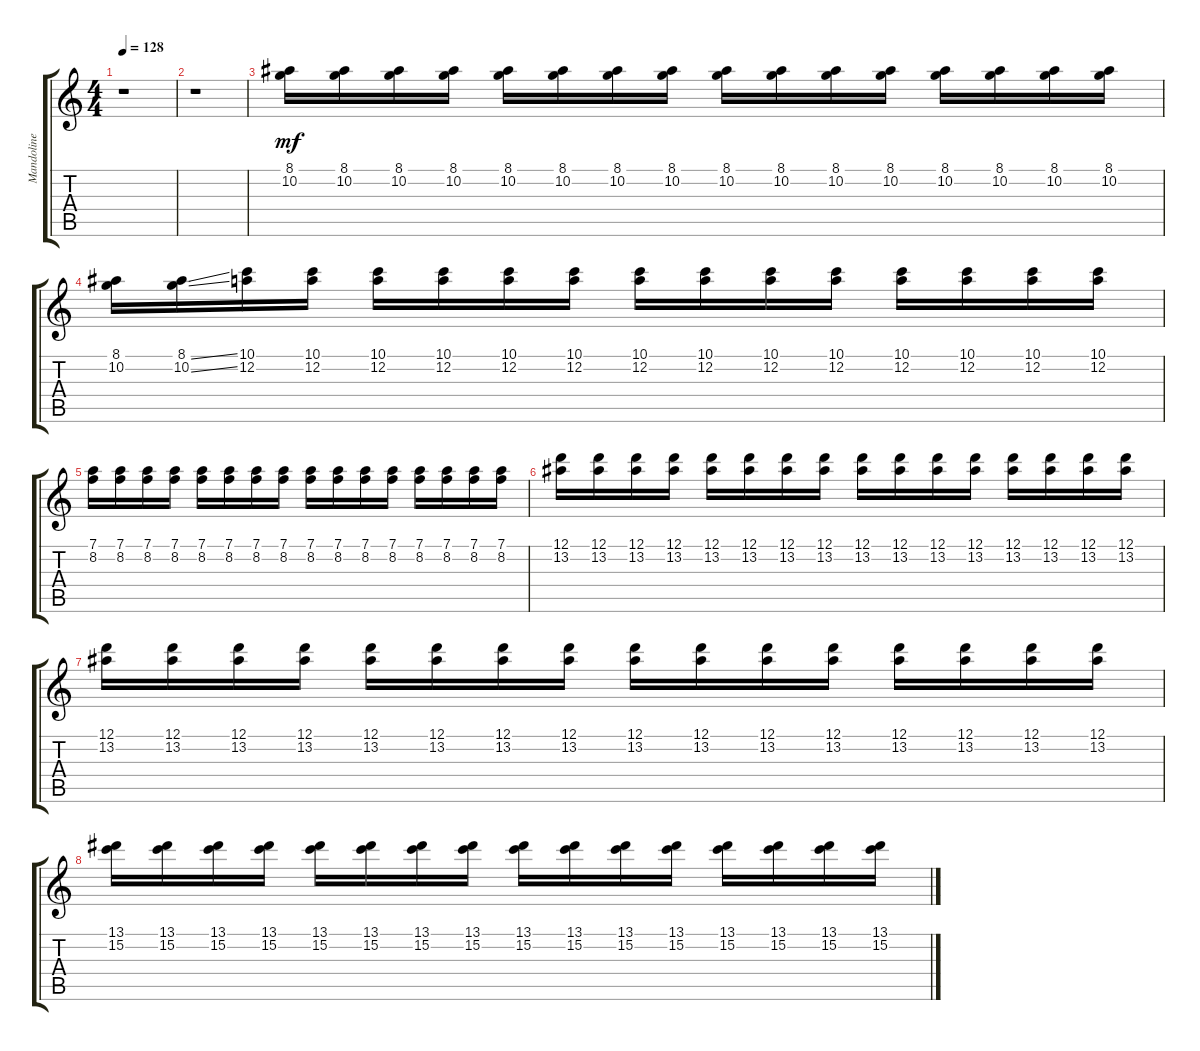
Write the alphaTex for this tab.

\track ("Mandoline" "Mandoline") {instrument electricguitarclean}
\staff {score tabs}
\tuning (D4 A3 F3 C3 G2 C2) {hide}
\ts (4 4)
\tempo 128
\clef g2
\ks c
r.1{dy mf} |
r.1 |
(8.1 10.2).16 (8.1 10.2).16 (8.1 10.2).16 (8.1 10.2).16 (8.1 10.2).16 (8.1 10.2).16 (8.1 10.2).16 (8.1 10.2).16 (8.1 10.2).16 (8.1 10.2).16 (8.1 10.2).16 (8.1 10.2).16 (8.1 10.2).16 (8.1 10.2).16 (8.1 10.2).16 (8.1 10.2).16 |
(8.1 10.2).16 (8.1{ss} 10.2{ss}).16 (10.1 12.2).16 (10.1 12.2).16 (10.1 12.2).16 (10.1 12.2).16 (10.1 12.2).16 (10.1 12.2).16 (10.1 12.2).16 (10.1 12.2).16 (10.1 12.2).16 (10.1 12.2).16 (10.1 12.2).16 (10.1 12.2).16 (10.1 12.2).16 (10.1 12.2).16 |
(7.1 8.2).16 (7.1 8.2).16 (7.1 8.2).16 (7.1 8.2).16 (7.1 8.2).16 (7.1 8.2).16 (7.1 8.2).16 (7.1 8.2).16 (7.1 8.2).16 (7.1 8.2).16 (7.1 8.2).16 (7.1 8.2).16 (7.1 8.2).16 (7.1 8.2).16 (7.1 8.2).16 (7.1 8.2).16 |
(12.1 13.2).16 (12.1 13.2).16 (12.1 13.2).16 (12.1 13.2).16 (12.1 13.2).16 (12.1 13.2).16 (12.1 13.2).16 (12.1 13.2).16 (12.1 13.2).16 (12.1 13.2).16 (12.1 13.2).16 (12.1 13.2).16 (12.1 13.2).16 (12.1 13.2).16 (12.1 13.2).16 (12.1 13.2).16 |
(12.1 13.2).16 (12.1 13.2).16 (12.1 13.2).16 (12.1 13.2).16 (12.1 13.2).16 (12.1 13.2).16 (12.1 13.2).16 (12.1 13.2).16 (12.1 13.2).16 (12.1 13.2).16 (12.1 13.2).16 (12.1 13.2).16 (12.1 13.2).16 (12.1 13.2).16 (12.1 13.2).16 (12.1 13.2).16 |
(13.1 15.2).16 (13.1 15.2).16 (13.1 15.2).16 (13.1 15.2).16 (13.1 15.2).16 (13.1 15.2).16 (13.1 15.2).16 (13.1 15.2).16 (13.1 15.2).16 (13.1 15.2).16 (13.1 15.2).16 (13.1 15.2).16 (13.1 15.2).16 (13.1 15.2).16 (13.1 15.2).16 (13.1 15.2).16
